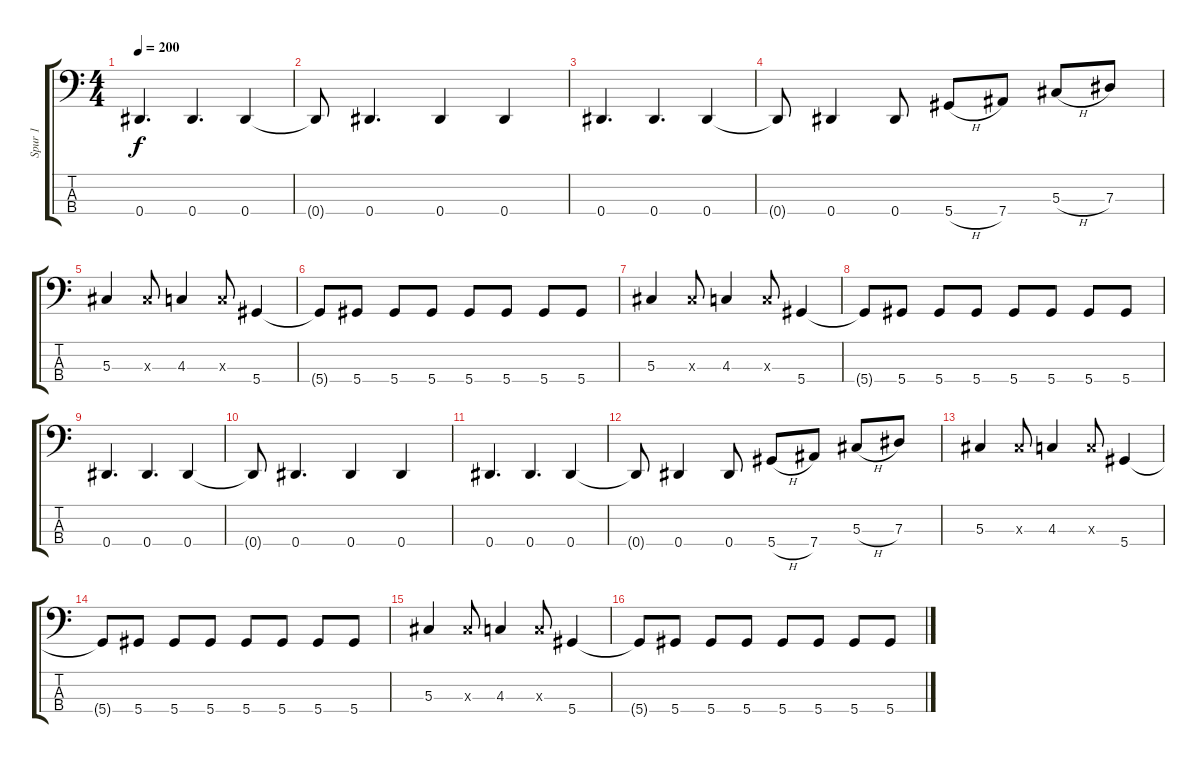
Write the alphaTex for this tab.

\track ("Spur 1" "Spur 1") {instrument electricbassfinger}
\staff {score tabs}
\tuning (Gb2 Db2 Ab1 Eb1) {hide}
\ts (4 4)
\tempo 200
\clef f4
\ks c
0.4.4{d dy f} 0.4.4{d} 0.4.4 |
0.4{t}.8 0.4.4{d} 0.4.4 0.4.4 |
0.4.4{d} 0.4.4{d} 0.4.4 |
0.4{t}.8 0.4.4 0.4.8 5.4{h}.8 7.4.8 5.3{h}.8 7.3.8 |
5.3.4 5.3{x}.8 4.3.4 4.3{x}.8 5.4.4 |
5.4{t}.8 5.4.8 5.4.8 5.4.8 5.4.8 5.4.8 5.4.8 5.4.8 |
5.3.4 5.3{x}.8 4.3.4 4.3{x}.8 5.4.4 |
5.4{t}.8 5.4.8 5.4.8 5.4.8 5.4.8 5.4.8 5.4.8 5.4.8 |
0.4.4{d} 0.4.4{d} 0.4.4 |
0.4{t}.8 0.4.4{d} 0.4.4 0.4.4 |
0.4.4{d} 0.4.4{d} 0.4.4 |
0.4{t}.8 0.4.4 0.4.8 5.4{h}.8 7.4.8 5.3{h}.8 7.3.8 |
5.3.4 5.3{x}.8 4.3.4 4.3{x}.8 5.4.4 |
5.4{t}.8 5.4.8 5.4.8 5.4.8 5.4.8 5.4.8 5.4.8 5.4.8 |
5.3.4 5.3{x}.8 4.3.4 4.3{x}.8 5.4.4 |
5.4{t}.8 5.4.8 5.4.8 5.4.8 5.4.8 5.4.8 5.4.8 5.4.8
